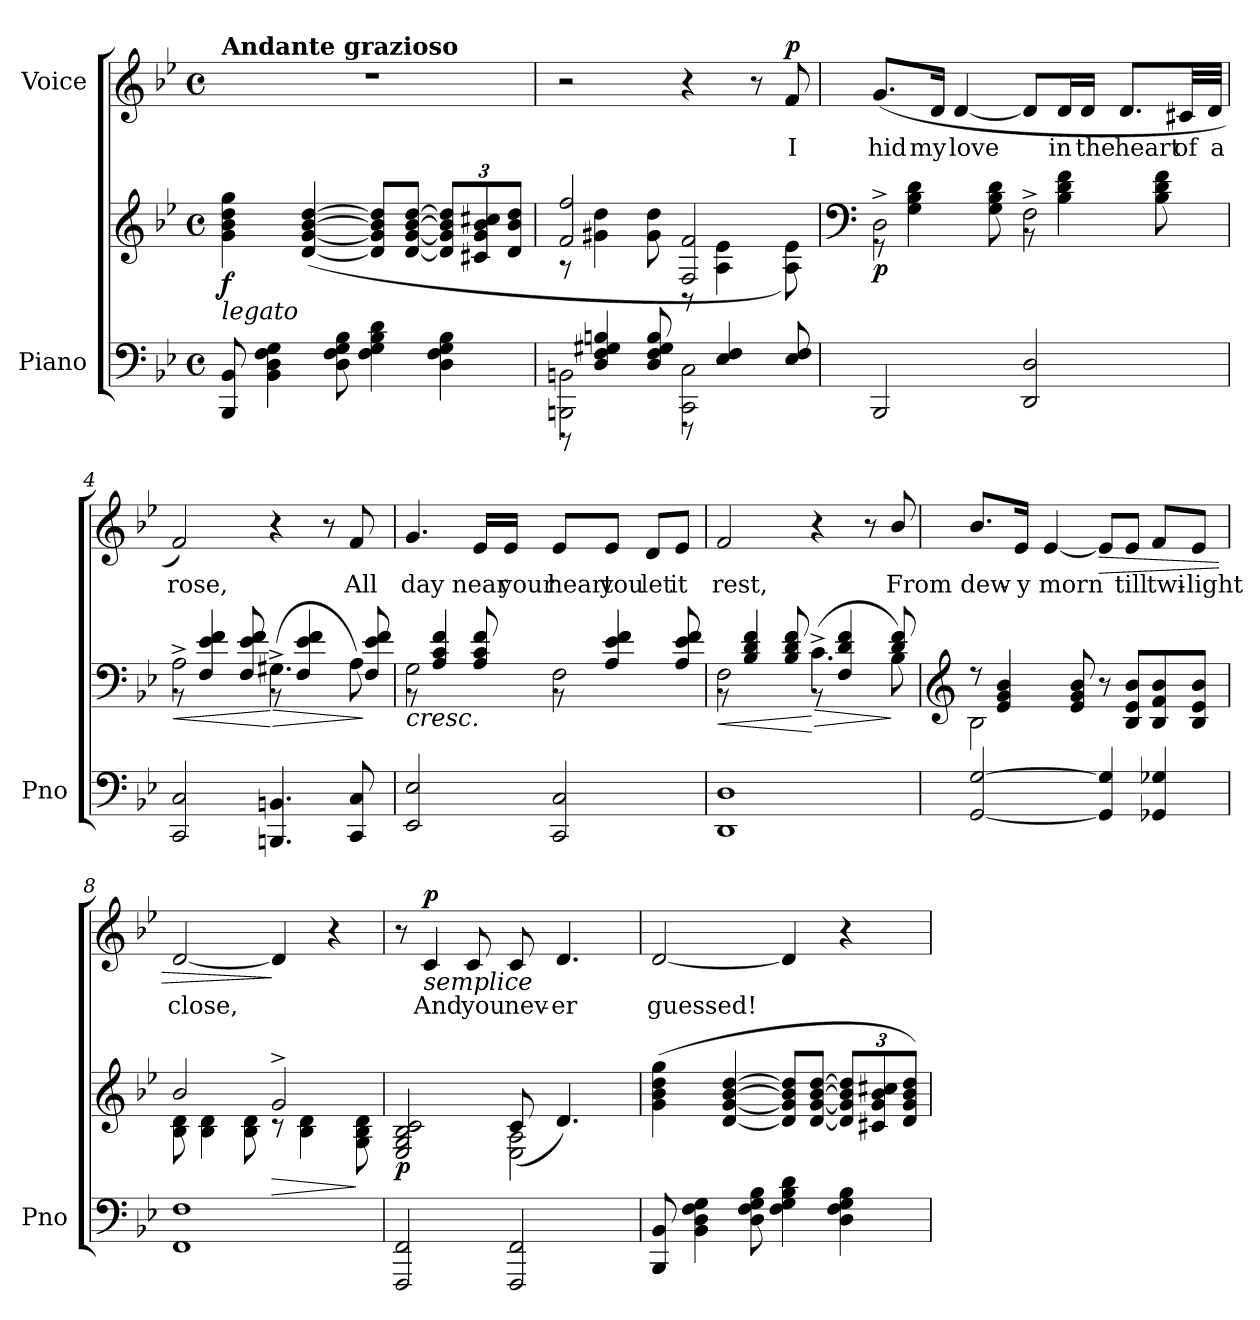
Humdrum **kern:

**kern	**kern	**dynam	**kern	**text	**dynam
*part2	*part2	*part2	*part1	*part1	*part1
*staff3	*staff2	*staff2/3	*staff1	*staff1	*staff1
*I"Piano	*	*	*I"Voice	*	*
*I'Pno	*	*	*	*	*
*clefF4	*clefG2	*	*clefG2	*	*
*k[b-e-]	*k[b-e-]	*	*k[b-e-]	*	*
*M4/4	*M4/4	*	*M4/4	*	*
*met(c)	*met(c)	*	*met(c)	*	*
*MM60	*MM60	*	*MM60	*	*
=1	=1	=1	=1	=1	=1
!	!	!	!LO:TX:a:B:t=Andante grazioso	!	!
!	!LO:TX:b:i:t=legato	!	!	!	!
!	!	!LO:DY:b	!	!	!
8BBB-/ 8BB-/	4g\ 4b-\ 4dd\ 4gg\	f	1r	.	.
4BB-\ 4D\ 4F\ 4G\	.	.	.	.	.
.	([4d/ [4g/ [4b-/ [4dd/	.	.	.	.
8D\ 8F\ 8G\ 8B-\	.	.	.	.	.
4F\ 4G\ 4B-\ 4d\	8d/] 8g/] 8b-/] 8dd/]L	.	.	.	.
.	[8d/ [8g/ [8b-/ [8dd/J	.	.	.	.
*	*Xbrackettup	*	*	*	*
4D\ 4F\ 4G\ 4B-\	12d/] 12g/] 12b-/] 12dd/]L	.	.	.	.
.	12c#X/ 12g/ 12b-/ 12cc#X/	.	.	.	.
.	12d/ 12b-/ 12dd/J	.	.	.	.
=2	=2	=2	=2	=2	=2
*^	*^	*	*	*	*
2BBBn\ 2BBn\	8r	2f/ 2ff/	8r	.	2r	.	.
.	4D/ 4F/ 4G#X/ 4Bn/	.	4g#X\ 4dd\	.	.	.	.
.	8D/ 8F/ 8G#/ 8B/	.	8g#\ 8dd\	.	.	.	.
2CC\ 2C\	8r	2F/ 2f/	8r	.	4r	.	.
.	4E-/ 4F/	.	4A\ 4e-\	.	.	.	.
.	.	.	.	.	8r	.	.
!	!	!	!	!	!	!LO:LY:b	!LO:DY:a
.	8E-/ 8F/	.	8A\ 8e-\)	.	8f/	I	p
*v	*v	*	*	*	*	*	*
!!LO:LB:g=z
=3	=3	=3	=3	=3	=3	=3
*	*clefF4	*	*	*	*	*
*^	*	*	*	*	*	*
!	!	!	!	!LO:DY:b	!	!LO:LY:b	!
*v	*v	*	*	*	*	*	*
2BBB-/	2D^\	8r	p	(>8.g/L	hid	.
.	.	4G\ 4B-\ 4d\	.	.	.	.
!	!	!	!	!	!LO:LY:b	!
.	.	.	.	16d/Jk	my	.
!	!	!	!	!	!LO:LY:b	!
.	.	.	.	[4d/	love	.
.	.	8G\ 8B-\ 8d\	.	.	.	.
2DD/ 2D/	2F^\	8r	.	8d/L]	.	.
!	!	!	!	!	!LO:LY:b	!
.	.	4B-\ 4d\ 4f\	.	16d/L	in	.
!	!	!	!	!	!LO:LY:b	!
.	.	.	.	16d/JJ	the	.
!	!	!	!	!	!LO:LY:b	!
.	.	.	.	8.d/L	heart	.
.	.	8B-\ 8d\ 8f\	.	.	.	.
!	!	!	!	!	!LO:LY:b	!
.	.	.	.	32c#X/LL	of	.
!	!	!	!	!	!LO:LY:b	!
.	.	.	.	32d/JJJ	a	.
=4	=4	=4	=4	=4	=4	=4
!	!	!	!LO:HP:b	!	!LO:LY:b	!
2CC/ 2C/	2A^\	8r	<	2f/)	rose,	.
.	.	4F/ 4e-/ 4f/	.	.	.	.
.	.	8F/ 8e-/ 8f/	.	.	.	.
!	!	!	!LO:HP:n=1:b	!	!	!
4.BBBn/ 4.BBn/	(4.G#X^\	8r	[ >	4r	.	.
.	.	4F/ 4e-/ 4f/	.	.	.	.
.	.	.	.	8r	.	.
!	!	!	!	!	!LO:LY:b	!
8CC/ 8C/	8A\)	8F/ 8e-/ 8f/	.	8f/	All	.
*	*v	*v	*	*	*	*
.	.	]	.	.	.
!!LO:LB:g=z
=5	=5	=5	=5	=5	=5
*	*^	*	*	*	*
!	!LO:TX:b:i:t=cresc.	!	!	!	!	!
!	!	!	!	!	!LO:LY:b	!
2EE-/ 2E-/	2G\	8r	.	4.g/	day	.
.	.	4A/ 4c/ 4f/	.	.	.	.
!	!	!	!	!	!LO:LY:b	!
.	.	8A/ 8c/ 8f/	.	16e-/LL	near	.
!	!	!	!	!	!LO:LY:b	!
.	.	.	.	16e-/JJ	your	.
!	!	!	!	!	!LO:LY:b	!
2CC/ 2C/	2F\	8r	.	8e-/L	heart	.
!	!	!	!	!	!LO:LY:b	!
.	.	4A/ 4e-/ 4f/	.	8e-/J	you	.
!	!	!	!	!	!LO:LY:b	!
.	.	.	.	8d/L	let	.
!	!	!	!	!	!LO:LY:b	!
.	.	8A/ 8e-/ 8f/	.	8e-/J	it	.
=6	=6	=6	=6	=6	=6	=6
!	!	!	!LO:HP:b	!	!LO:LY:b	!
1DD 1D	2F\	8r	<	2f/	rest,	.
.	.	4B-/ 4d/ 4f/	.	.	.	.
.	.	8B-/ 8d/ 8f/	.	.	.	.
!	!	!	!LO:HP:n=1:b	!	!	!
.	(<4.c^\	8r	[ >	4r	.	.
.	.	4F/ 4d/ 4f/	.	.	.	.
.	.	.	.	8r	.	.
!	!	!	!	!	!LO:LY:b	!
.	8B-\)	8d/ 8f/	]	8b-/	From	.
!!LO:PB:g=z
=7	=7	=7	=7	=7	=7	=7
*	*clefG2	*	*	*	*	*
!	!	!	!	!	!LO:LY:b	!
[2GG/ [2G/	8r	2B-\	.	8.b-/L	dew-	.
.	4e-/ 4g/ 4b-/	.	.	.	.	.
!	!	!	!	!	!LO:LY:b	!
.	.	.	.	16e-/Jk	-y	.
!	!	!	!	!	!LO:LY:b	!
.	.	.	.	[4e-/	-morn	.
.	8e-/ 8g/ 8b-/	.	.	.	.	.
!	!	!	!	!	!	!LO:HP:b
4GG/] 4G/]	8r	2ryy	.	8e-/L]	.	>
!	!	!	!	!	!LO:LY:b	!
.	8B-/ 8e-/ 8b-/L	.	.	8e-/J	till	.
!	!	!	!	!	!LO:LY:b	!
4GG-X/ 4G-X/	8B-/ 8f/ 8b-/	.	.	8f/L	twi-	.
!	!	!	!	!	!LO:LY:b	!
.	8B-/ 8e-/ 8b-/J	.	.	8e-/J	-light	.
=8	=8	=8	=8	=8	=8	=8
!	!	!	!	!	!LO:LY:b	!
1FF 1F	2b-/	8B-\ 8d\	.	[2d/	close,	.
.	.	4B-\ 4d\	.	.	.	.
.	.	8B-\ 8d\	.	.	.	.
!	!	!	!LO:HP:b	!	!	!
.	2g^/	8r	>	4d/]	.	]
.	.	4B-\ 4d\	.	.	.	.
.	.	.	.	4r	.	.
.	.	8G\ 8B-\ 8d\	]	.	.	.
!!LO:LB:g=z
=9	=9	=9	=9	=9	=9	=9
*^	*	*	*	*	*	*
!	!	!	!	!LO:DY:b	!	!	!
2FFF/ 2FF/	2ryy	2E-/ 2G/ 2B-/ 2c/	2ryy	p	8r	.	.
!	!	!	!	!	!LO:TX:b:i:t=semplice	!	!
!	!	!	!	!	!	!LO:LY:b	!LO:DY:a
.	.	.	.	.	4c/	And	p
!	!	!	!	!	!	!LO:LY:b	!
.	.	.	.	.	8c/	you	.
!	!	!	!	!	!	!LO:LY:b	!
2FFF/ 2FF/	4ryy	2E-\ 2A\	(8c/	.	8c/	nev-	.
!	!	!	!	!	!	!LO:LY:b	!
.	.	.	4.d/)	.	4.d/	-er	.
.	8ryy	.	.	.	.	.	.
.	8ryy	.	.	.	.	.	.
*	*	*v	*v	*	*	*	*
=10	=10	=10	=10	=10	=10	=10
!	!	!	!LO:DY:b	!	!LO:LY:b	!
!	!	!	!LO:DY:n=1:b	!	!	!
8BBB-/ 8BB-/	2ryy	(>4g\ 4b-\ 4dd\ 4gg\	mf other-dynamics	[2d/	guessed!	.
4BB-\ 4D\ 4F\ 4G\	.	.	.	.	.	.
.	.	[4d/ [4g/ [4b-/ [4dd/	.	.	.	.
8D\ 8F\ 8G\ 8B-\	.	.	.	.	.	.
4F\ 4G\ 4B-\ 4d\	4ryy	8d/] 8g/] 8b-/] 8dd/]L	.	4d/]	.	.
.	.	[8d/ [8g/ [8b-/ [8dd/J	.	.	.	.
4D\ 4F\ 4G\ 4B-\	8ryy	12d/] 12g/] 12b-/] 12dd/]L	.	4r	.	.
.	.	12c#X/ 12g/ 12b-/ 12cc#X/	.	.	.	.
.	16ryy	.	.	.	.	.
.	.	12d/ 12g/ 12b-/ 12dd/J)	.	.	.	.
.	16ryy	.	.	.	.	.
*v	*v	*	*	*	*	*
=	=	=	=	=	=
*-	*-	*-	*-	*-	*-
